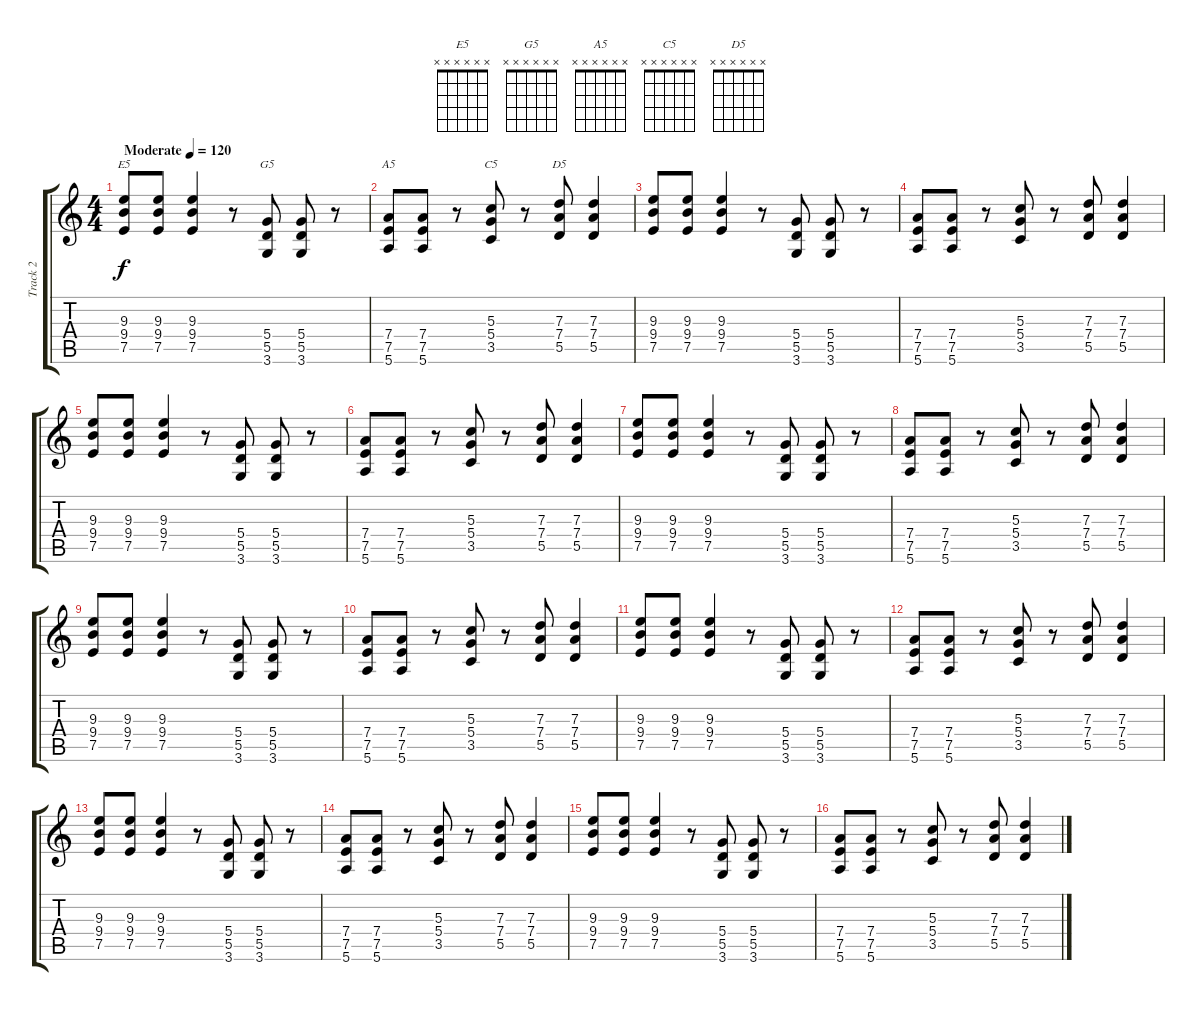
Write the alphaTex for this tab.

\track ("Track 2" "Track 2") {instrument overdrivenguitar}
\staff {score tabs}
\tuning (E4 B3 G3 D3 A2 E2) {hide}
\chord ("E5" x x x x x x)
\chord ("G5" x x x x x x)
\chord ("A5" x x x x x x)
\chord ("C5" x x x x x x)
\chord ("D5" x x x x x x)
\ts (4 4)
\tempo (120 "Moderate")
\clef g2
\ks c
(9.3 9.4 7.5).8{ch "E5" dy f instrument overdrivenguitar} (9.3 9.4 7.5).8 (9.3 9.4 7.5).4 r.8 (5.4 5.5 3.6).8{ch "G5"} (5.4 5.5 3.6).8 r.8 |
(7.4 7.5 5.6).8{ch "A5"} (7.4 7.5 5.6).8 r.8 (5.3 5.4 3.5).8{ch "C5"} r.8 (7.3 7.4 5.5).8{ch "D5"} (7.3 7.4 5.5).4 |
(9.3 9.4 7.5).8 (9.3 9.4 7.5).8 (9.3 9.4 7.5).4 r.8 (5.4 5.5 3.6).8 (5.4 5.5 3.6).8 r.8 |
(7.4 7.5 5.6).8 (7.4 7.5 5.6).8 r.8 (5.3 5.4 3.5).8 r.8 (7.3 7.4 5.5).8 (7.3 7.4 5.5).4 |
(9.3 9.4 7.5).8 (9.3 9.4 7.5).8 (9.3 9.4 7.5).4 r.8 (5.4 5.5 3.6).8 (5.4 5.5 3.6).8 r.8 |
(7.4 7.5 5.6).8 (7.4 7.5 5.6).8 r.8 (5.3 5.4 3.5).8 r.8 (7.3 7.4 5.5).8 (7.3 7.4 5.5).4 |
(9.3 9.4 7.5).8 (9.3 9.4 7.5).8 (9.3 9.4 7.5).4 r.8 (5.4 5.5 3.6).8 (5.4 5.5 3.6).8 r.8 |
(7.4 7.5 5.6).8 (7.4 7.5 5.6).8 r.8 (5.3 5.4 3.5).8 r.8 (7.3 7.4 5.5).8 (7.3 7.4 5.5).4 |
(9.3 9.4 7.5).8 (9.3 9.4 7.5).8 (9.3 9.4 7.5).4 r.8 (5.4 5.5 3.6).8 (5.4 5.5 3.6).8 r.8 |
(7.4 7.5 5.6).8 (7.4 7.5 5.6).8 r.8 (5.3 5.4 3.5).8 r.8 (7.3 7.4 5.5).8 (7.3 7.4 5.5).4 |
(9.3 9.4 7.5).8 (9.3 9.4 7.5).8 (9.3 9.4 7.5).4 r.8 (5.4 5.5 3.6).8 (5.4 5.5 3.6).8 r.8 |
(7.4 7.5 5.6).8 (7.4 7.5 5.6).8 r.8 (5.3 5.4 3.5).8 r.8 (7.3 7.4 5.5).8 (7.3 7.4 5.5).4 |
(9.3 9.4 7.5).8 (9.3 9.4 7.5).8 (9.3 9.4 7.5).4 r.8 (5.4 5.5 3.6).8 (5.4 5.5 3.6).8 r.8 |
(7.4 7.5 5.6).8 (7.4 7.5 5.6).8 r.8 (5.3 5.4 3.5).8 r.8 (7.3 7.4 5.5).8 (7.3 7.4 5.5).4 |
(9.3 9.4 7.5).8 (9.3 9.4 7.5).8 (9.3 9.4 7.5).4 r.8 (5.4 5.5 3.6).8 (5.4 5.5 3.6).8 r.8 |
(7.4 7.5 5.6).8 (7.4 7.5 5.6).8 r.8 (5.3 5.4 3.5).8 r.8 (7.3 7.4 5.5).8 (7.3 7.4 5.5).4
